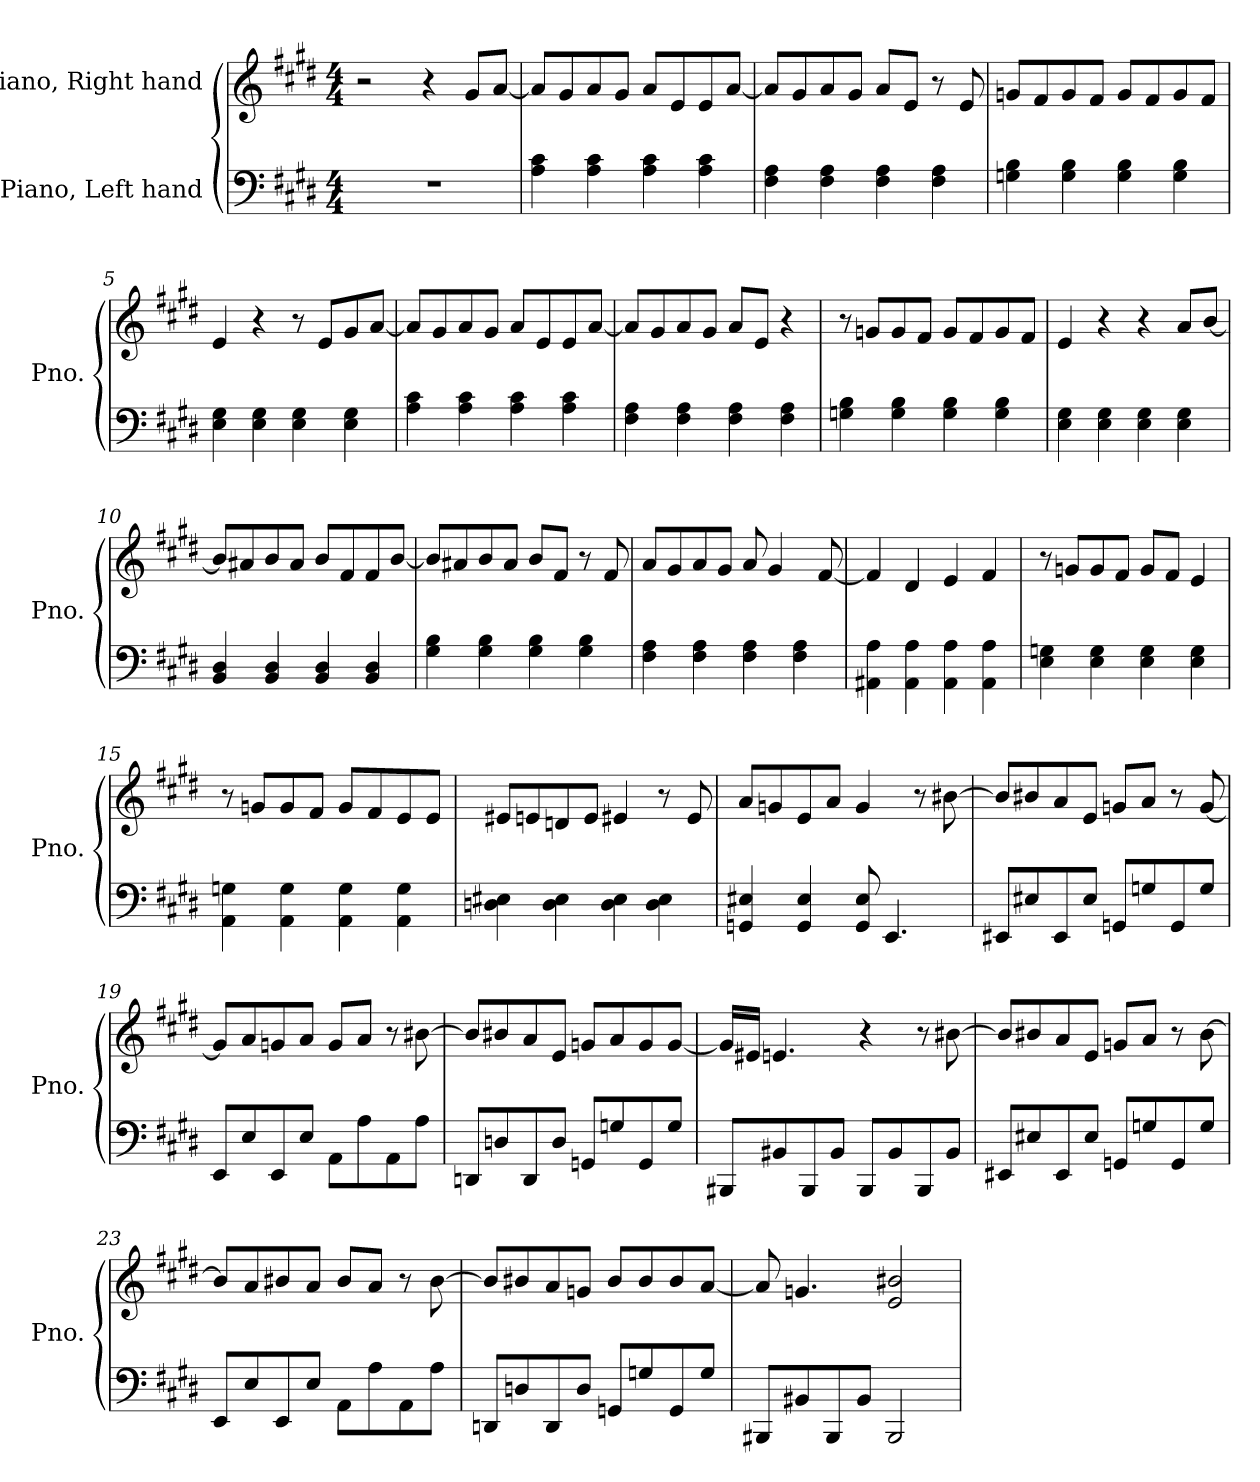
**kern	**kern
*part2	*part1
*staff2	*staff1
*I"Piano, Left hand	*I"Piano, Right hand
*I'Pno.	*I'Pno.
*clefF4	*clefG2
*k[f#c#g#d#]	*k[f#c#g#d#]
*M4/4	*M4/4
*MM120	*MM120
=1	=1
1r	2r
.	4r
.	8g#/L
.	[8a/J
=2	=2
4A\ 4c#\	8a/L]
.	8g#/
4A\ 4c#\	8a/
.	8g#/J
4A\ 4c#\	8a/L
.	8e/
4A\ 4c#\	8e/
.	[8a/J
=3	=3
4F#\ 4A\	8a/L]
.	8g#/
4F#\ 4A\	8a/
.	8g#/J
4F#\ 4A\	8a/L
.	8e/J
4F#\ 4A\	8r
.	8e/
=4	=4
4Gn\ 4B\	8gn/L
.	8f#/
4G\ 4B\	8g/
.	8f#/J
4G\ 4B\	8g/L
.	8f#/
4G\ 4B\	8g/
.	8f#/J
!!LO:LB:g=z
=5	=5
4E\ 4G#\	4e/
4E\ 4G#\	4r
4E\ 4G#\	8r
.	8e/L
4E\ 4G#\	8g#/
.	[8a/J
=6	=6
4A\ 4c#\	8a/L]
.	8g#/
4A\ 4c#\	8a/
.	8g#/J
4A\ 4c#\	8a/L
.	8e/
4A\ 4c#\	8e/
.	[8a/J
=7	=7
4F#\ 4A\	8a/L]
.	8g#/
4F#\ 4A\	8a/
.	8g#/J
4F#\ 4A\	8a/L
.	8e/J
4F#\ 4A\	4r
=8	=8
4Gn\ 4B\	8r
.	8gn/L
4G\ 4B\	8g/
.	8f#/J
4G\ 4B\	8g/L
.	8f#/
4G\ 4B\	8g/
.	8f#/J
=9	=9
4E\ 4G#\	4e/
4E\ 4G#\	4r
4E\ 4G#\	4r
4E\ 4G#\	8a/L
.	[8b/J
!!LO:LB:g=z
=10	=10
4BB/ 4D#/	8b/L]
.	8a#X/
4BB/ 4D#/	8b/
.	8a#/J
4BB/ 4D#/	8b/L
.	8f#/
4BB/ 4D#/	8f#/
.	[8b/J
=11	=11
4G#\ 4B\	8b/L]
.	8a#X/
4G#\ 4B\	8b/
.	8a#/J
4G#\ 4B\	8b/L
.	8f#/J
4G#\ 4B\	8r
.	8f#/
=12	=12
4F#\ 4A\	8a/L
.	8g#/
4F#\ 4A\	8a/
.	8g#/J
4F#\ 4A\	8a/
.	4g#/
4F#\ 4A\	.
.	[8f#/
=13	=13
4AA#X\ 4A\	4f#/]
4AA#\ 4A\	4d#/
4AA#\ 4A\	4e/
4AA#\ 4A\	4f#/
=14	=14
4E\ 4Gn\	8r
.	8gn/L
4E\ 4G\	8g/
.	8f#/J
4E\ 4G\	8g/L
.	8f#/J
4E\ 4G\	4e/
!!LO:LB:g=z
=15	=15
4AA\ 4Gn\	8r
.	8gn/L
4AA\ 4G\	8g/
.	8f#/J
4AA\ 4G\	8g/L
.	8f#/
4AA\ 4G\	8e/
.	8e/J
=16	=16
4Dn\ 4E#X\	8e#X/L
.	8en/
4D\ 4E#\	8dn/
.	8e/J
4D\ 4E#\	4e#X/
4D\ 4E#\	8r
.	8e#/
=17	=17
4GGn/ 4E#X/	8a/L
.	8gn/
4GG/ 4E#/	8e/
.	8a/J
8GG/ 8E#/	4g/
4.EE/	.
.	8r
.	[8b#X\
=18	=18
8EE#X/L	8b#/L]
8E#X/	8b#X/
8EE#/	8a/
8E#/J	8e/J
8GGn/L	8gn/L
8Gn/	8a/J
8GG/	8r
8G/J	[8g/
!!LO:LB:g=z
=19	=19
8EE/L	8g/L]
8E/	8a/
8EE/	8gn/
8E/J	8a/J
8AA\L	8g/L
8A\	8a/J
8AA\	8r
8A\J	[8b#X\
=20	=20
8DDn/L	8b#/L]
8Dn/	8b#X/
8DD/	8a/
8D/J	8e/J
8GGn/L	8gn/L
8Gn/	8a/
8GG/	8g/
8G/J	[8g/J
=21	=21
8BBB#X/L	16g/LL]
.	16e#X/JJ
8BB#X/	4.en/
8BBB#/	.
8BB#/J	.
8BBB#/L	4r
8BB#/	.
8BBB#/	8r
8BB#/J	[8b#X\
=22	=22
8EE#X/L	8b#/L]
8E#X/	8b#X/
8EE#/	8a/
8E#/J	8e/J
8GGn/L	8gn/L
8Gn/	8a/J
8GG/	8r
8G/J	[8b#\
!!LO:LB:g=z
=23	=23
8EE/L	8b#/L]
8E/	8a/
8EE/	8b#X/
8E/J	8a/J
8AA\L	8b#/L
8A\	8a/J
8AA\	8r
8A\J	[8b#\
=24	=24
8DDn/L	8b#/L]
8Dn/	8b#X/
8DD/	8a/
8D/J	8gn/J
8GGn/L	8b#/L
8Gn/	8b#/
8GG/	8b#/
8G/J	[8a/J
=25	=25
8BBB#X/L	8a/]
8BB#X/	4.gn/
8BBB#/	.
8BB#/J	.
2BBB#/	2e/ 2b#X/
=	=
*-	*-
